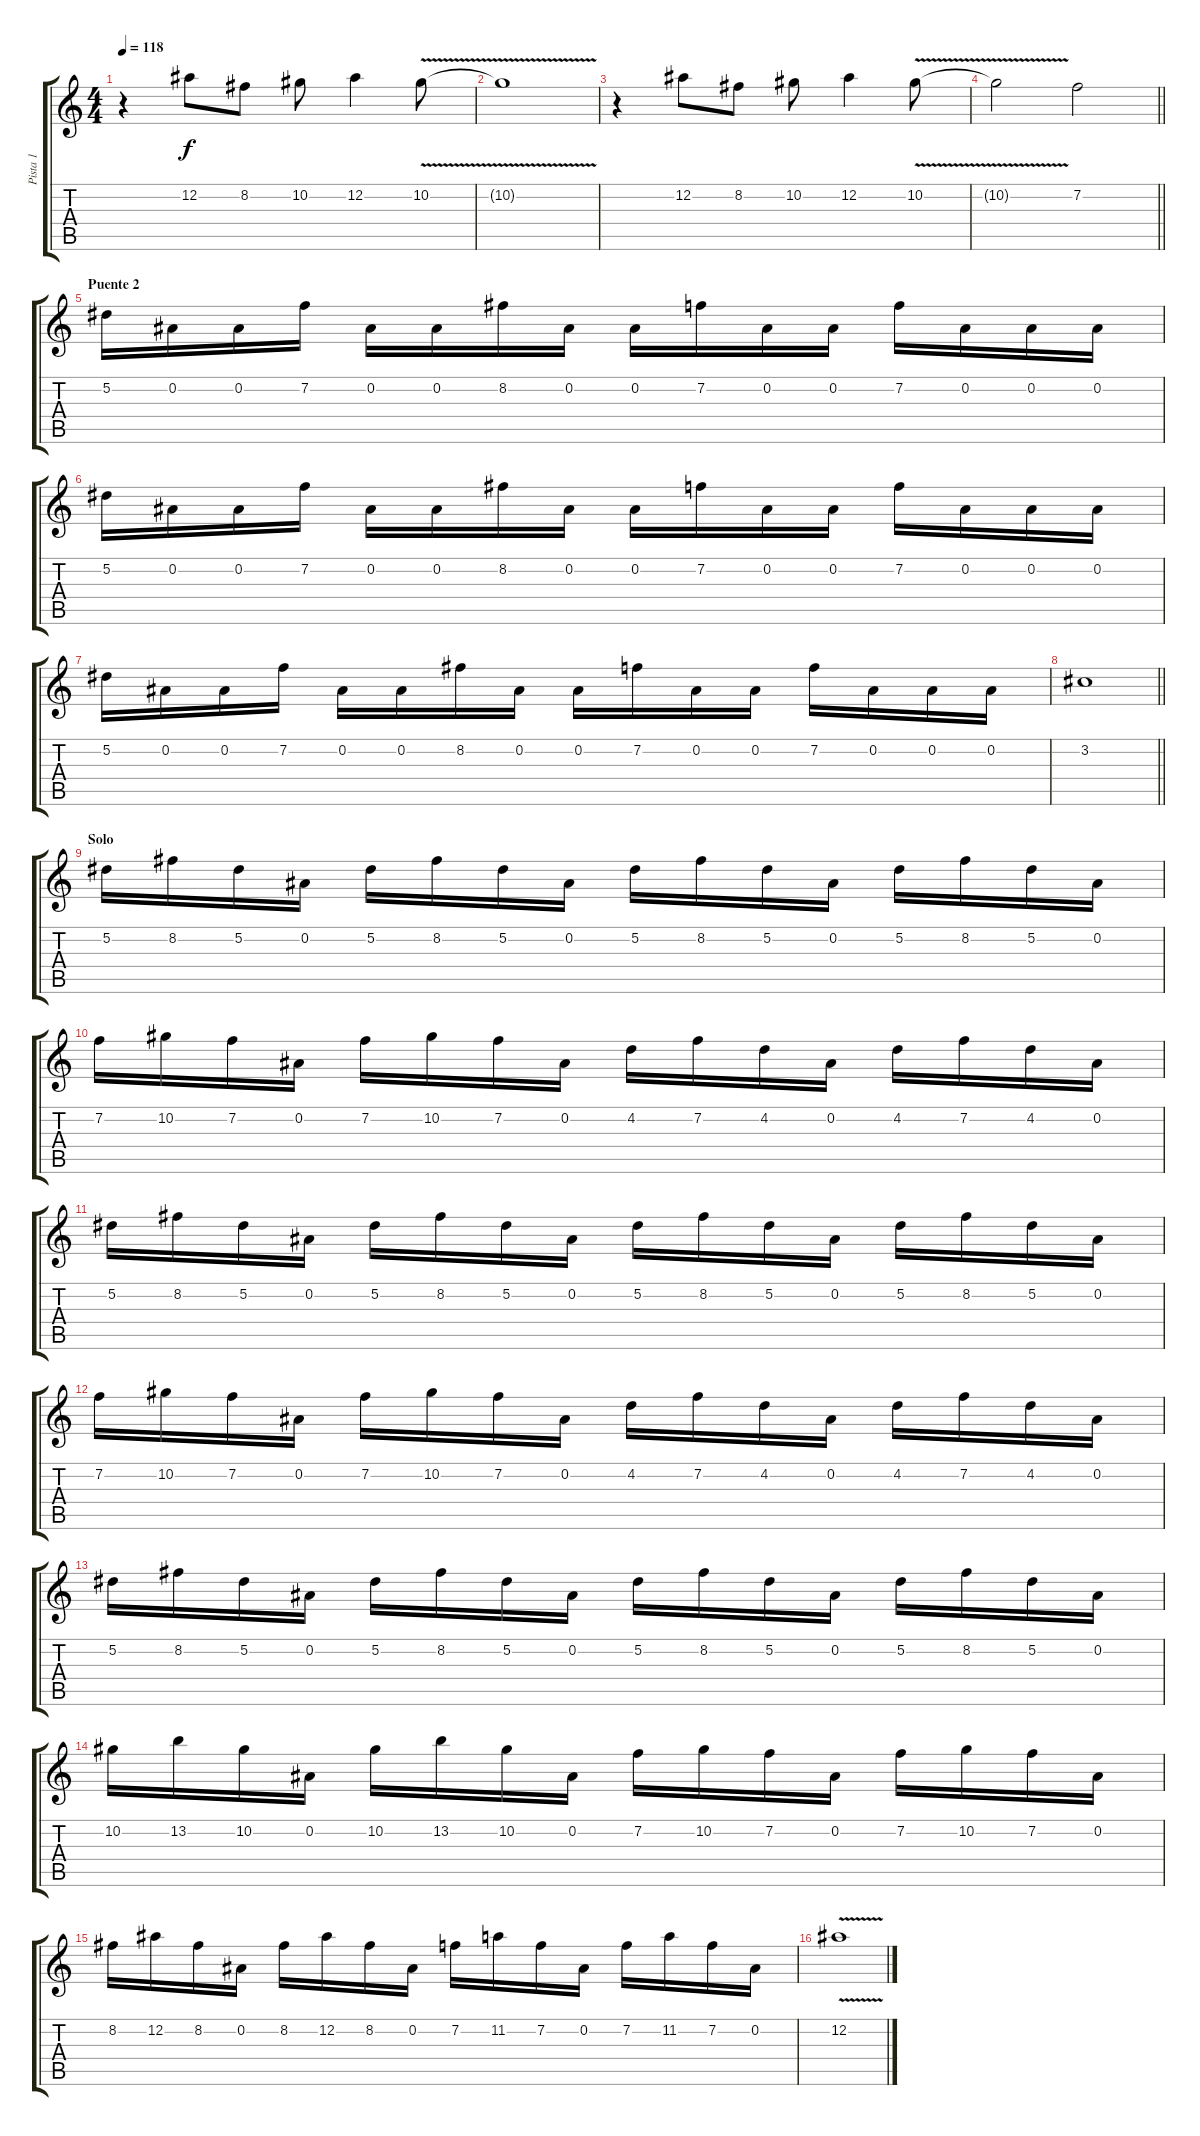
\track ("Pista 1" "Pista 1") {instrument distortionguitar}
\staff {score tabs}
\tuning (Eb4 Bb3 Gb3 Db3 Ab2 Db2) {hide}
\ts (4 4)
\tempo 118
\clef g2
\ks c
r.4{dy f} 12.2.8 8.2.8 10.2.8 12.2.4 10.2{v}.8 |
10.2{t}.1 |
r.4 12.2.8 8.2.8 10.2.8 12.2.4 10.2{v}.8 |
\barLineRight lightlight
10.2{t}.2 7.2.2 |
\section ("" "Puente 2")
5.2.16 0.2.16 0.2.16 7.2.16 0.2.16 0.2.16 8.2.16 0.2.16 0.2.16 7.2.16 0.2.16 0.2.16 7.2.16 0.2.16 0.2.16 0.2.16 |
5.2.16 0.2.16 0.2.16 7.2.16 0.2.16 0.2.16 8.2.16 0.2.16 0.2.16 7.2.16 0.2.16 0.2.16 7.2.16 0.2.16 0.2.16 0.2.16 |
5.2.16 0.2.16 0.2.16 7.2.16 0.2.16 0.2.16 8.2.16 0.2.16 0.2.16 7.2.16 0.2.16 0.2.16 7.2.16 0.2.16 0.2.16 0.2.16 |
\barLineRight lightlight
3.2.1 |
\section ("" "Solo")
5.2.16{volume 16} 8.2.16 5.2.16 0.2.16 5.2.16 8.2.16 5.2.16 0.2.16 5.2.16 8.2.16 5.2.16 0.2.16 5.2.16 8.2.16 5.2.16 0.2.16 |
7.2.16 10.2.16 7.2.16 0.2.16 7.2.16 10.2.16 7.2.16 0.2.16 4.2.16 7.2.16 4.2.16 0.2.16 4.2.16 7.2.16 4.2.16 0.2.16 |
5.2.16 8.2.16 5.2.16 0.2.16 5.2.16 8.2.16 5.2.16 0.2.16 5.2.16 8.2.16 5.2.16 0.2.16 5.2.16 8.2.16 5.2.16 0.2.16 |
7.2.16 10.2.16 7.2.16 0.2.16 7.2.16 10.2.16 7.2.16 0.2.16 4.2.16 7.2.16 4.2.16 0.2.16 4.2.16 7.2.16 4.2.16 0.2.16 |
5.2.16 8.2.16 5.2.16 0.2.16 5.2.16 8.2.16 5.2.16 0.2.16 5.2.16 8.2.16 5.2.16 0.2.16 5.2.16 8.2.16 5.2.16 0.2.16 |
10.2.16 13.2.16 10.2.16 0.2.16 10.2.16 13.2.16 10.2.16 0.2.16 7.2.16 10.2.16 7.2.16 0.2.16 7.2.16 10.2.16 7.2.16 0.2.16 |
8.2.16 12.2.16 8.2.16 0.2.16 8.2.16 12.2.16 8.2.16 0.2.16 7.2.16 11.2.16 7.2.16 0.2.16 7.2.16 11.2.16 7.2.16 0.2.16 |
12.2{v}.1
